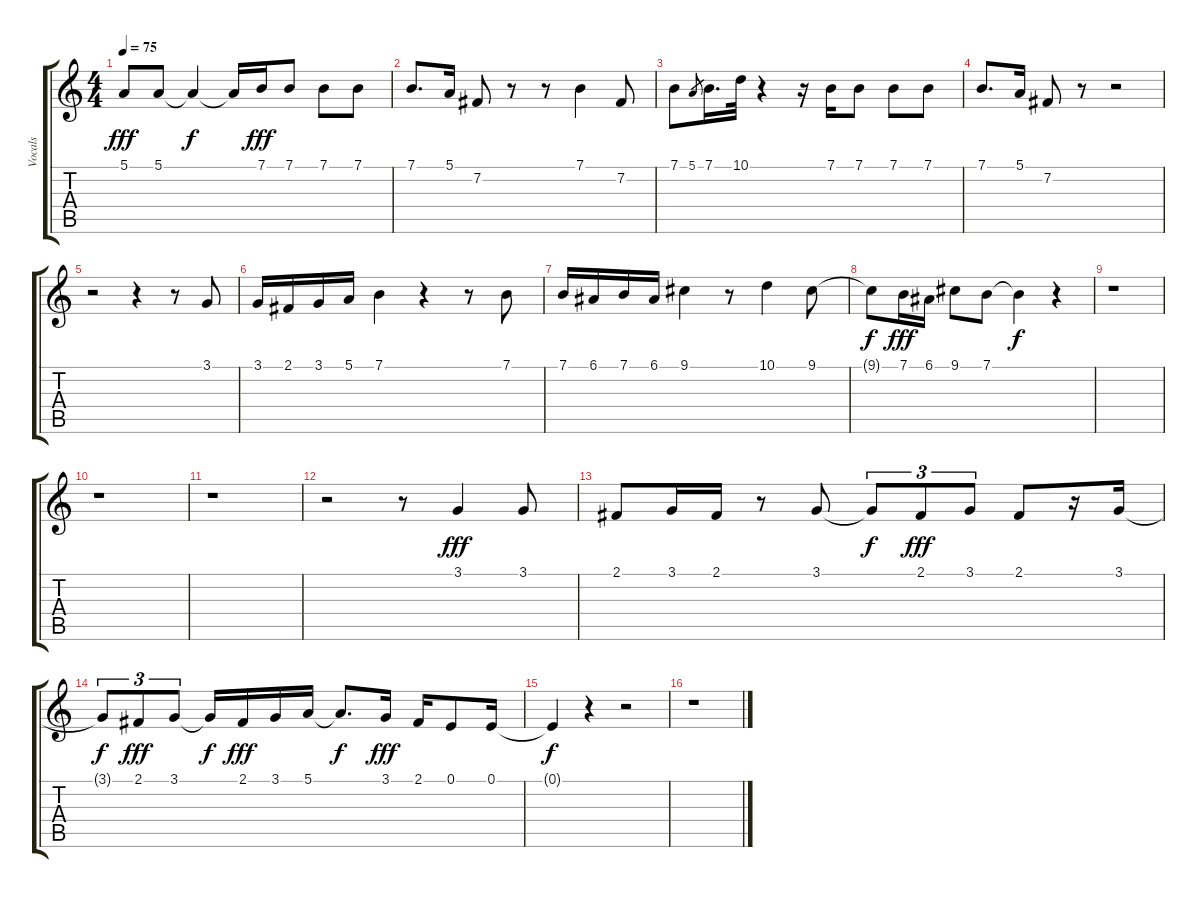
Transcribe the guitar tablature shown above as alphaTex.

\track ("Vocals" "Vocals") {instrument lead6voice}
\staff {score tabs}
\tuning (E4 B3 G3 D3 A2 E2) {hide}
\ts (4 4)
\tempo 75
\clef g2
\ks c
5.1.8{dy fff} 5.1.8 5.1{t}.4{dy f} 5.1{t}.16 7.1.16{dy fff} 7.1.8 7.1.8 7.1.8 |
7.1.8{d} 5.1.16 7.2.8 r.8 r.8 7.1.4 7.2.8 |
7.1.8 5.1.8{gr} 7.1.16{d} 10.1.32 r.4 r.16 7.1.16 7.1.8 7.1.8 7.1.8 |
7.1.8{d} 5.1.16 7.2.8 r.8 r.2 |
r.2 r.4 r.8 3.1.8 |
3.1.16 2.1.16 3.1.16 5.1.16 7.1.4 r.4 r.8 7.1.8 |
7.1.16 6.1.16 7.1.16 6.1.16 9.1.4 r.8 10.1.4 9.1.8 |
9.1{t}.8{dy f} 7.1.16{dy fff} 6.1.16 9.1.8 7.1.8 7.1{t}.4{dy f} r.4 |
r.1 |
r.1 |
r.1 |
r.2 r.8 3.1.4{dy fff} 3.1.8 |
2.1.8 3.1.16 2.1.16 r.8 3.1.8 3.1{t}.8{tu (3 2) dy f} 2.1.8{tu (3 2) dy fff} 3.1.8{tu (3 2)} 2.1.8 r.16 3.1.16 |
3.1{t}.8{tu (3 2) dy f} 2.1.8{tu (3 2) dy fff} 3.1.8{tu (3 2)} 3.1{t}.16{dy f} 2.1.16{dy fff} 3.1.16 5.1.16 5.1{t}.8{d dy f} 3.1.16{dy fff} 2.1.16 0.1.8 0.1.16 |
0.1{t}.4{dy f} r.4 r.2 |
r.1
